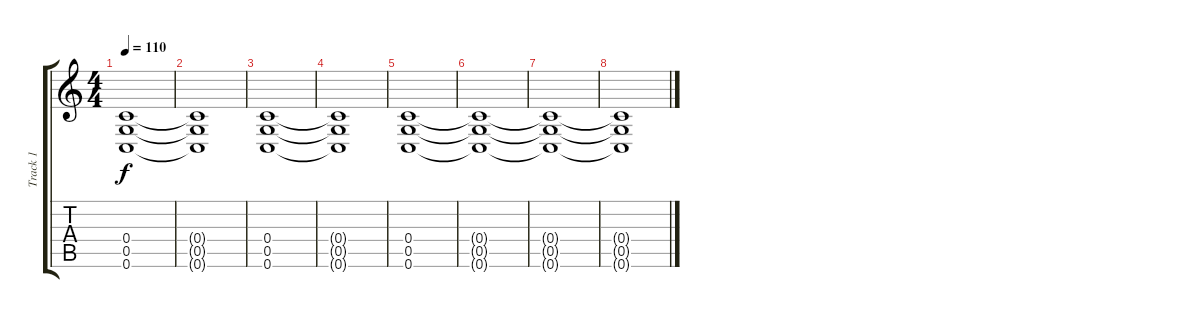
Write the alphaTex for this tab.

\track ("Track 1" "Track 1") {instrument distortionguitar}
\staff {score tabs}
\tuning (D4 A3 F3 C3 G2 C2) {hide}
\ts (4 4)
\tempo 110
\clef g2
\ks c
(0.4 0.5 0.6).1{dy f} |
(0.4{t} 0.5{t} 0.6{t}).1 |
(0.4 0.5 0.6).1 |
(0.4{t} 0.5{t} 0.6{t}).1 |
(0.4 0.5 0.6).1 |
(0.4{t} 0.5{t} 0.6{t}).1 |
(0.4{t} 0.5{t} 0.6{t}).1 |
(0.4{t} 0.5{t} 0.6{t}).1
